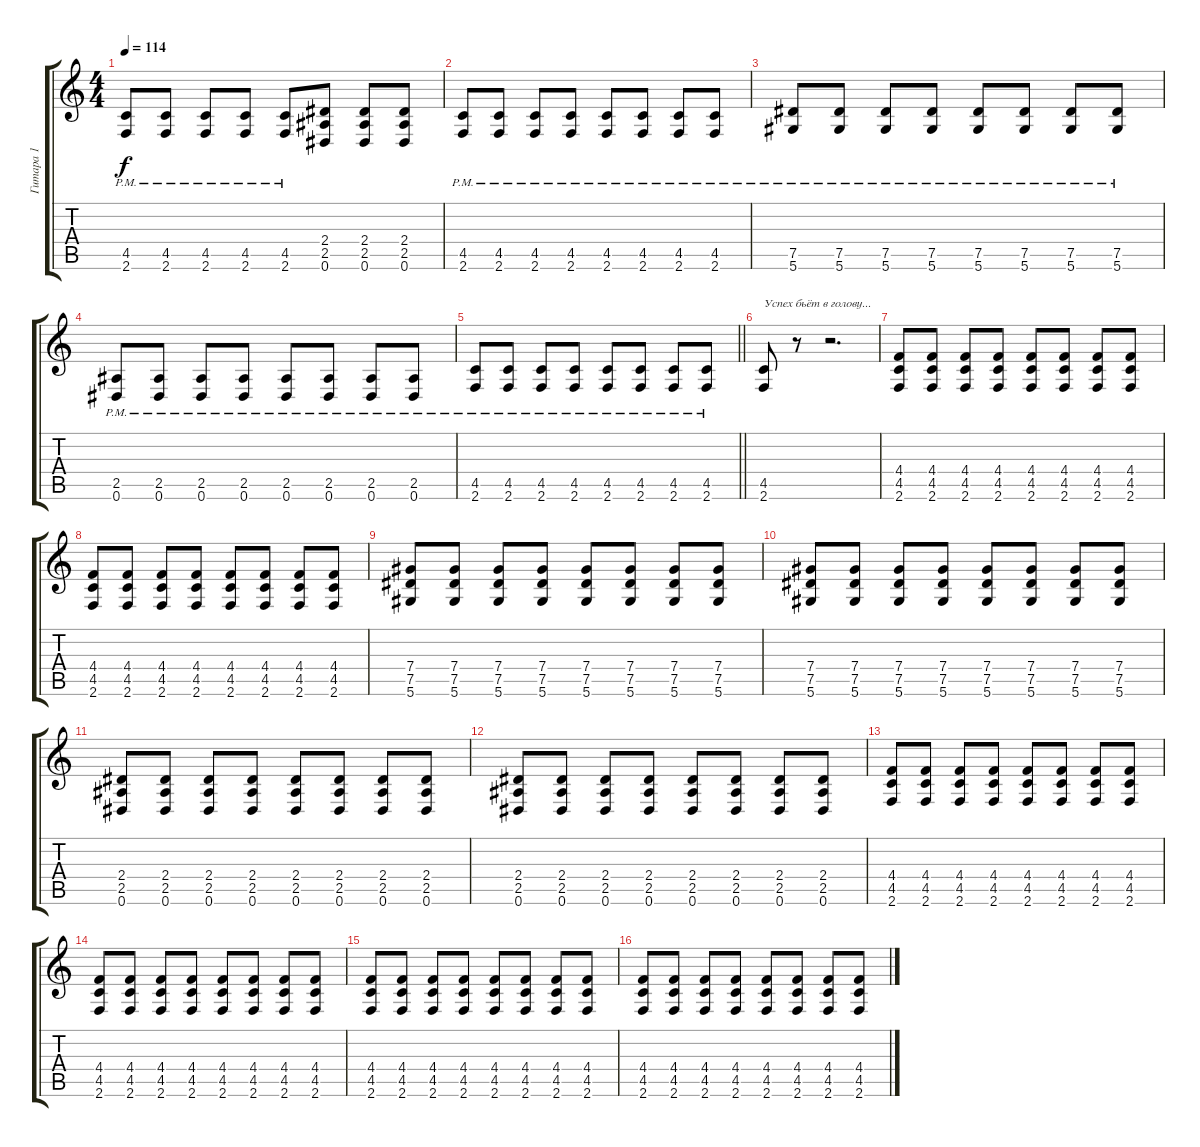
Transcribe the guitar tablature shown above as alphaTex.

\track ("Гитара 1" "Гитара 1") {instrument electricguitarjazz}
\staff {score tabs}
\tuning (Eb4 Bb3 Gb3 Db3 Ab2 Eb2) {hide}
\ts (4 4)
\tempo 114
\clef g2
\ks c
(4.5{pm} 2.6{pm}).8{dy f} (4.5{pm} 2.6{pm}).8 (4.5{pm} 2.6{pm}).8 (4.5{pm} 2.6{pm}).8 (4.5{pm} 2.6{pm}).8 (2.4 2.5 0.6).8 (2.4 2.5 0.6).8 (2.4 2.5 0.6).8 |
(4.5{pm} 2.6{pm}).8 (4.5{pm} 2.6{pm}).8 (4.5{pm} 2.6{pm}).8 (4.5{pm} 2.6{pm}).8 (4.5{pm} 2.6{pm}).8 (4.5{pm} 2.6{pm}).8 (4.5{pm} 2.6{pm}).8 (4.5{pm} 2.6{pm}).8 |
(7.5{pm} 5.6{pm}).8 (7.5{pm} 5.6{pm}).8 (7.5{pm} 5.6{pm}).8 (7.5{pm} 5.6{pm}).8 (7.5{pm} 5.6{pm}).8 (7.5{pm} 5.6{pm}).8 (7.5{pm} 5.6{pm}).8 (7.5{pm} 5.6{pm}).8 |
(2.5{pm} 0.6{pm}).8 (2.5{pm} 0.6{pm}).8 (2.5{pm} 0.6{pm}).8 (2.5{pm} 0.6{pm}).8 (2.5{pm} 0.6{pm}).8 (2.5{pm} 0.6{pm}).8 (2.5{pm} 0.6{pm}).8 (2.5{pm} 0.6{pm}).8 |
\barLineRight lightlight
(4.5{pm} 2.6{pm}).8 (4.5{pm} 2.6{pm}).8 (4.5{pm} 2.6{pm}).8 (4.5{pm} 2.6{pm}).8 (4.5{pm} 2.6{pm}).8 (4.5{pm} 2.6{pm}).8 (4.5{pm} 2.6{pm}).8 (4.5{pm} 2.6{pm}).8 |
(4.5 2.6).8{txt "Успех бьёт в голову..."} r.8 r.2{d} |
(4.4 4.5 2.6).8 (4.4 4.5 2.6).8 (4.4 4.5 2.6).8 (4.4 4.5 2.6).8 (4.4 4.5 2.6).8 (4.4 4.5 2.6).8 (4.4 4.5 2.6).8 (4.4 4.5 2.6).8 |
(4.4 4.5 2.6).8 (4.4 4.5 2.6).8 (4.4 4.5 2.6).8 (4.4 4.5 2.6).8 (4.4 4.5 2.6).8 (4.4 4.5 2.6).8 (4.4 4.5 2.6).8 (4.4 4.5 2.6).8 |
(7.4 7.5 5.6).8 (7.4 7.5 5.6).8 (7.4 7.5 5.6).8 (7.4 7.5 5.6).8 (7.4 7.5 5.6).8 (7.4 7.5 5.6).8 (7.4 7.5 5.6).8 (7.4 7.5 5.6).8 |
(7.4 7.5 5.6).8 (7.4 7.5 5.6).8 (7.4 7.5 5.6).8 (7.4 7.5 5.6).8 (7.4 7.5 5.6).8 (7.4 7.5 5.6).8 (7.4 7.5 5.6).8 (7.4 7.5 5.6).8 |
(2.4 2.5 0.6).8 (2.4 2.5 0.6).8 (2.4 2.5 0.6).8 (2.4 2.5 0.6).8 (2.4 2.5 0.6).8 (2.4 2.5 0.6).8 (2.4 2.5 0.6).8 (2.4 2.5 0.6).8 |
(2.4 2.5 0.6).8 (2.4 2.5 0.6).8 (2.4 2.5 0.6).8 (2.4 2.5 0.6).8 (2.4 2.5 0.6).8 (2.4 2.5 0.6).8 (2.4 2.5 0.6).8 (2.4 2.5 0.6).8 |
(4.4 4.5 2.6).8 (4.4 4.5 2.6).8 (4.4 4.5 2.6).8 (4.4 4.5 2.6).8 (4.4 4.5 2.6).8 (4.4 4.5 2.6).8 (4.4 4.5 2.6).8 (4.4 4.5 2.6).8 |
(4.4 4.5 2.6).8 (4.4 4.5 2.6).8 (4.4 4.5 2.6).8 (4.4 4.5 2.6).8 (4.4 4.5 2.6).8 (4.4 4.5 2.6).8 (4.4 4.5 2.6).8 (4.4 4.5 2.6).8 |
(4.4 4.5 2.6).8 (4.4 4.5 2.6).8 (4.4 4.5 2.6).8 (4.4 4.5 2.6).8 (4.4 4.5 2.6).8 (4.4 4.5 2.6).8 (4.4 4.5 2.6).8 (4.4 4.5 2.6).8 |
(4.4 4.5 2.6).8 (4.4 4.5 2.6).8 (4.4 4.5 2.6).8 (4.4 4.5 2.6).8 (4.4 4.5 2.6).8 (4.4 4.5 2.6).8 (4.4 4.5 2.6).8 (4.4 4.5 2.6).8
